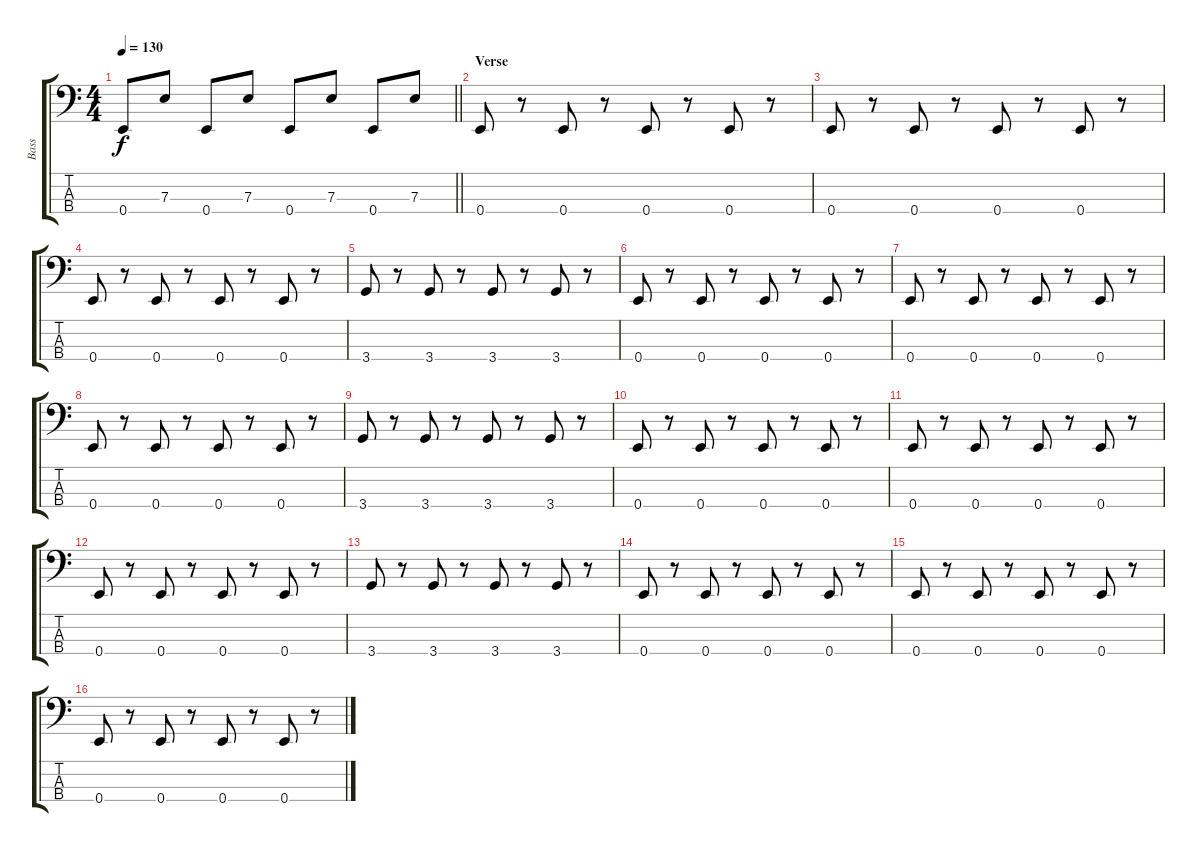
\track ("Bass" "Bass") {instrument electricbassfinger}
\staff {score tabs}
\tuning (G2 D2 A1 E1) {hide}
\ts (4 4)
\tempo 130
\clef f4
\barLineRight lightlight
\ks c
0.4.8{dy f} 7.3.8 0.4.8 7.3.8 0.4.8 7.3.8 0.4.8 7.3.8 |
\section ("" "Verse")
0.4.8 r.8 0.4.8 r.8 0.4.8 r.8 0.4.8 r.8 |
0.4.8 r.8 0.4.8 r.8 0.4.8 r.8 0.4.8 r.8 |
0.4.8 r.8 0.4.8 r.8 0.4.8 r.8 0.4.8 r.8 |
3.4.8 r.8 3.4.8 r.8 3.4.8 r.8 3.4.8 r.8 |
0.4.8 r.8 0.4.8 r.8 0.4.8 r.8 0.4.8 r.8 |
0.4.8 r.8 0.4.8 r.8 0.4.8 r.8 0.4.8 r.8 |
0.4.8 r.8 0.4.8 r.8 0.4.8 r.8 0.4.8 r.8 |
3.4.8 r.8 3.4.8 r.8 3.4.8 r.8 3.4.8 r.8 |
0.4.8 r.8 0.4.8 r.8 0.4.8 r.8 0.4.8 r.8 |
0.4.8 r.8 0.4.8 r.8 0.4.8 r.8 0.4.8 r.8 |
0.4.8 r.8 0.4.8 r.8 0.4.8 r.8 0.4.8 r.8 |
3.4.8 r.8 3.4.8 r.8 3.4.8 r.8 3.4.8 r.8 |
0.4.8 r.8 0.4.8 r.8 0.4.8 r.8 0.4.8 r.8 |
0.4.8 r.8 0.4.8 r.8 0.4.8 r.8 0.4.8 r.8 |
0.4.8 r.8 0.4.8 r.8 0.4.8 r.8 0.4.8 r.8
